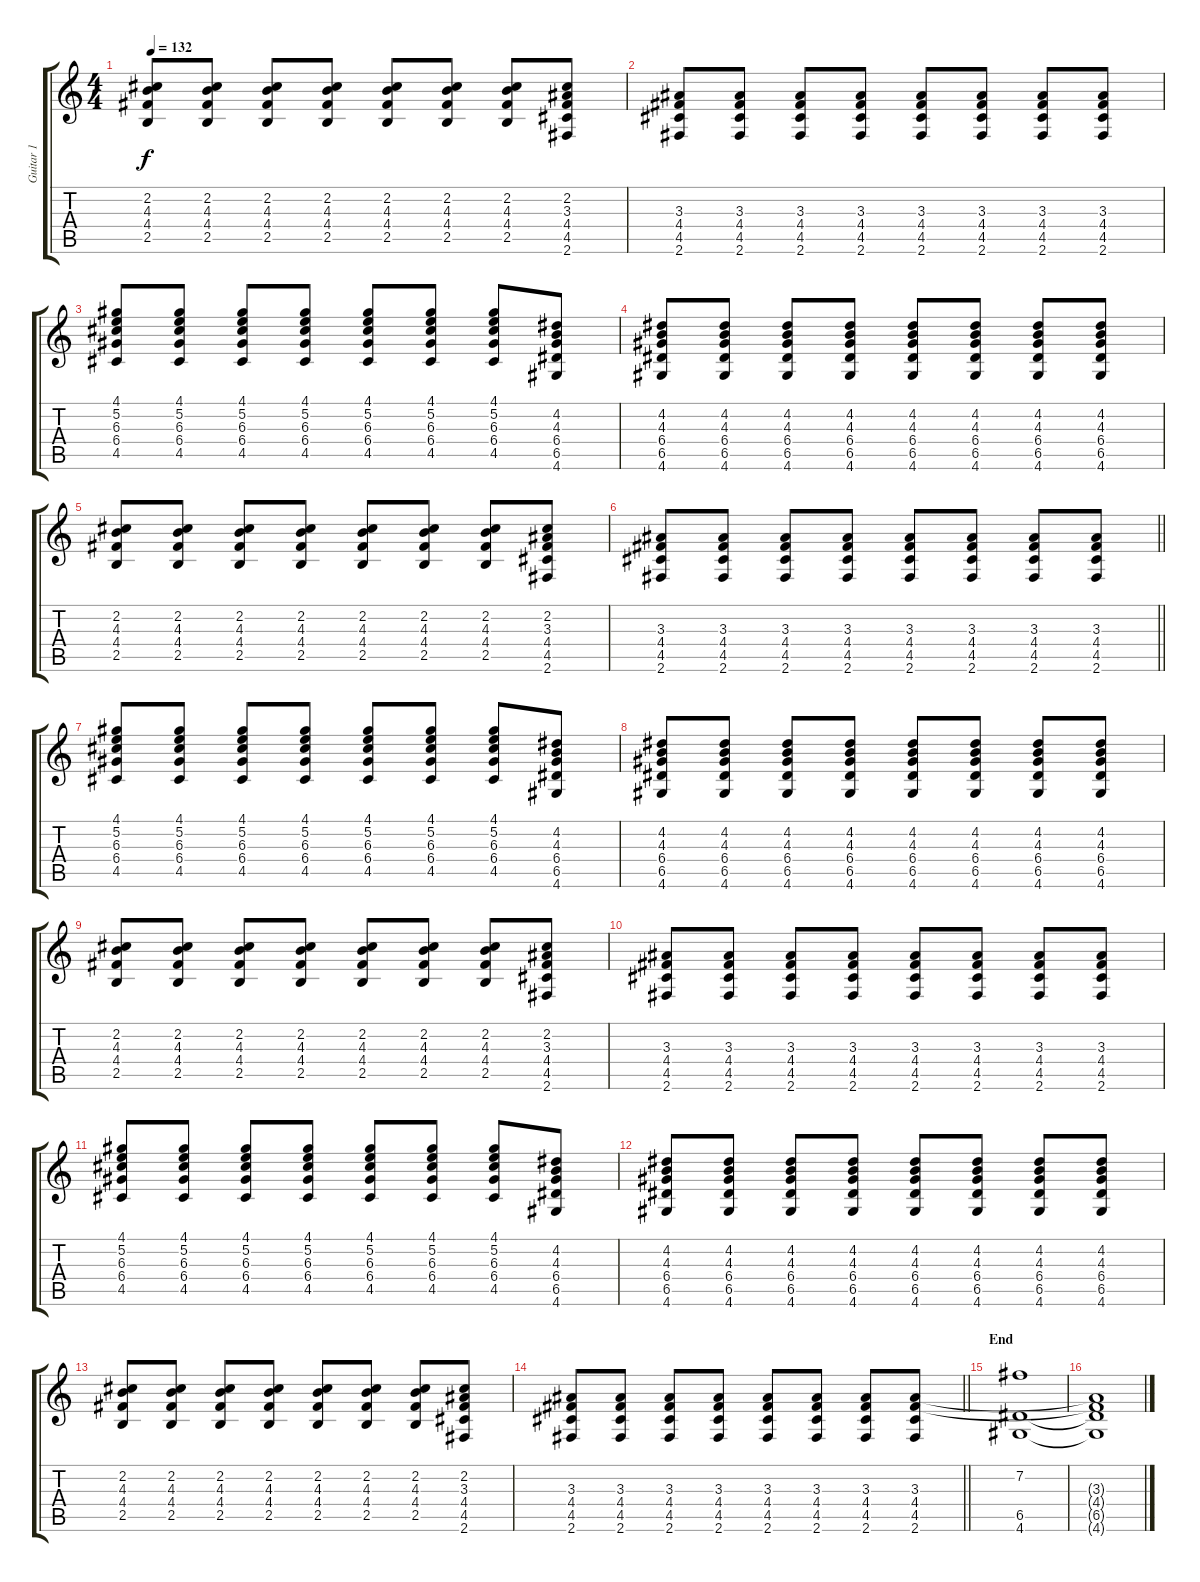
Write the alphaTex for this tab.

\track ("Guitar 1" "Guitar 1") {instrument overdrivenguitar}
\staff {score tabs}
\tuning (E4 B3 G3 D3 A2 E2) {hide}
\ts (4 4)
\tempo 132
\clef g2
\ks c
(2.2 4.3 4.4 2.5).8{dy f} (2.2 4.3 4.4 2.5).8 (2.2 4.3 4.4 2.5).8 (2.2 4.3 4.4 2.5).8 (2.2 4.3 4.4 2.5).8 (2.2 4.3 4.4 2.5).8 (2.2 4.3 4.4 2.5).8 (2.2 3.3 4.4 4.5 2.6).8 |
(3.3 4.4 4.5 2.6).8 (3.3 4.4 4.5 2.6).8 (3.3 4.4 4.5 2.6).8 (3.3 4.4 4.5 2.6).8 (3.3 4.4 4.5 2.6).8 (3.3 4.4 4.5 2.6).8 (3.3 4.4 4.5 2.6).8 (3.3 4.4 4.5 2.6).8 |
(4.1 5.2 6.3 6.4 4.5).8 (4.1 5.2 6.3 6.4 4.5).8 (4.1 5.2 6.3 6.4 4.5).8 (4.1 5.2 6.3 6.4 4.5).8 (4.1 5.2 6.3 6.4 4.5).8 (4.1 5.2 6.3 6.4 4.5).8 (4.1 5.2 6.3 6.4 4.5).8 (4.2 4.3 6.4 6.5 4.6).8 |
(4.2 4.3 6.4 6.5 4.6).8 (4.2 4.3 6.4 6.5 4.6).8 (4.2 4.3 6.4 6.5 4.6).8 (4.2 4.3 6.4 6.5 4.6).8 (4.2 4.3 6.4 6.5 4.6).8 (4.2 4.3 6.4 6.5 4.6).8 (4.2 4.3 6.4 6.5 4.6).8 (4.2 4.3 6.4 6.5 4.6).8 |
(2.2 4.3 4.4 2.5).8 (2.2 4.3 4.4 2.5).8 (2.2 4.3 4.4 2.5).8 (2.2 4.3 4.4 2.5).8 (2.2 4.3 4.4 2.5).8 (2.2 4.3 4.4 2.5).8 (2.2 4.3 4.4 2.5).8 (2.2 3.3 4.4 4.5 2.6).8 |
\barLineRight lightlight
(3.3 4.4 4.5 2.6).8 (3.3 4.4 4.5 2.6).8 (3.3 4.4 4.5 2.6).8 (3.3 4.4 4.5 2.6).8 (3.3 4.4 4.5 2.6).8 (3.3 4.4 4.5 2.6).8 (3.3 4.4 4.5 2.6).8 (3.3 4.4 4.5 2.6).8 |
(4.1 5.2 6.3 6.4 4.5).8 (4.1 5.2 6.3 6.4 4.5).8 (4.1 5.2 6.3 6.4 4.5).8 (4.1 5.2 6.3 6.4 4.5).8 (4.1 5.2 6.3 6.4 4.5).8 (4.1 5.2 6.3 6.4 4.5).8 (4.1 5.2 6.3 6.4 4.5).8 (4.2 4.3 6.4 6.5 4.6).8 |
(4.2 4.3 6.4 6.5 4.6).8 (4.2 4.3 6.4 6.5 4.6).8 (4.2 4.3 6.4 6.5 4.6).8 (4.2 4.3 6.4 6.5 4.6).8 (4.2 4.3 6.4 6.5 4.6).8 (4.2 4.3 6.4 6.5 4.6).8 (4.2 4.3 6.4 6.5 4.6).8 (4.2 4.3 6.4 6.5 4.6).8 |
(2.2 4.3 4.4 2.5).8 (2.2 4.3 4.4 2.5).8 (2.2 4.3 4.4 2.5).8 (2.2 4.3 4.4 2.5).8 (2.2 4.3 4.4 2.5).8 (2.2 4.3 4.4 2.5).8 (2.2 4.3 4.4 2.5).8 (2.2 3.3 4.4 4.5 2.6).8 |
(3.3 4.4 4.5 2.6).8 (3.3 4.4 4.5 2.6).8 (3.3 4.4 4.5 2.6).8 (3.3 4.4 4.5 2.6).8 (3.3 4.4 4.5 2.6).8 (3.3 4.4 4.5 2.6).8 (3.3 4.4 4.5 2.6).8 (3.3 4.4 4.5 2.6).8 |
(4.1 5.2 6.3 6.4 4.5).8 (4.1 5.2 6.3 6.4 4.5).8 (4.1 5.2 6.3 6.4 4.5).8 (4.1 5.2 6.3 6.4 4.5).8 (4.1 5.2 6.3 6.4 4.5).8 (4.1 5.2 6.3 6.4 4.5).8 (4.1 5.2 6.3 6.4 4.5).8 (4.2 4.3 6.4 6.5 4.6).8 |
(4.2 4.3 6.4 6.5 4.6).8 (4.2 4.3 6.4 6.5 4.6).8 (4.2 4.3 6.4 6.5 4.6).8 (4.2 4.3 6.4 6.5 4.6).8 (4.2 4.3 6.4 6.5 4.6).8 (4.2 4.3 6.4 6.5 4.6).8 (4.2 4.3 6.4 6.5 4.6).8 (4.2 4.3 6.4 6.5 4.6).8 |
(2.2 4.3 4.4 2.5).8 (2.2 4.3 4.4 2.5).8 (2.2 4.3 4.4 2.5).8 (2.2 4.3 4.4 2.5).8 (2.2 4.3 4.4 2.5).8 (2.2 4.3 4.4 2.5).8 (2.2 4.3 4.4 2.5).8 (2.2 3.3 4.4 4.5 2.6).8 |
\barLineRight lightlight
(3.3 4.4 4.5 2.6).8 (3.3 4.4 4.5 2.6).8 (3.3 4.4 4.5 2.6).8 (3.3 4.4 4.5 2.6).8 (3.3 4.4 4.5 2.6).8 (3.3 4.4 4.5 2.6).8 (3.3 4.4 4.5 2.6).8 (3.3 4.4 4.5 2.6).8 |
\section ("" "End")
(7.2 6.5 4.6).1 |
(3.3{t} 4.4{t} 6.5{t} 4.6{t}).1
